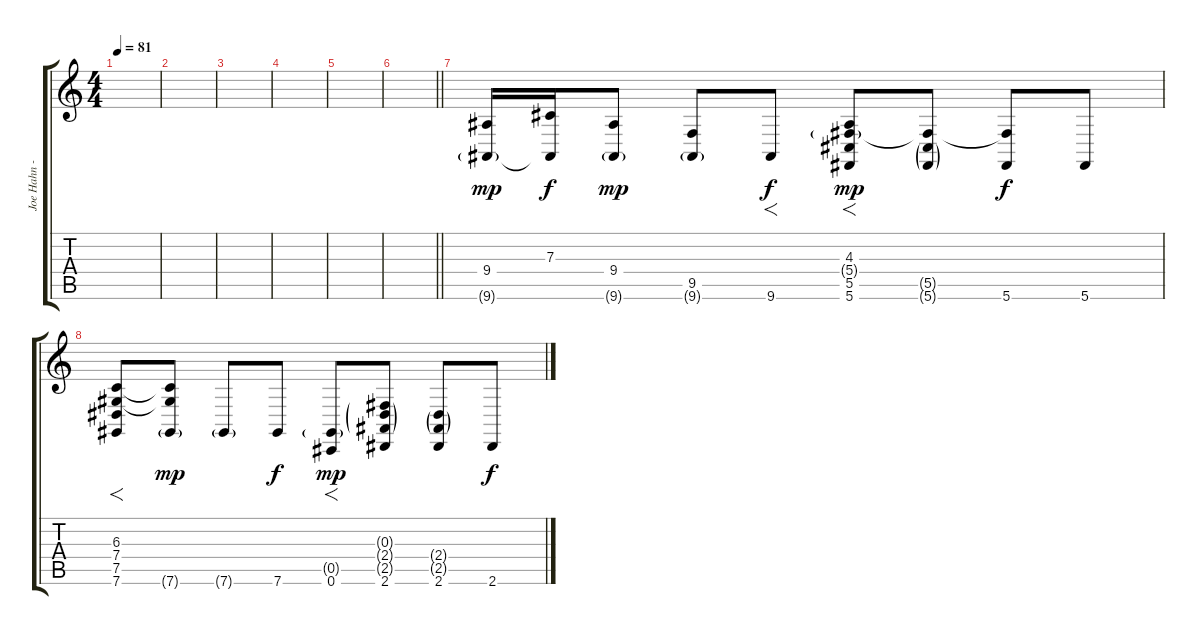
\track ("Joe Hahn - Sampler 3" "Joe Hahn -") {instrument lead5charang}
\staff {score tabs}
\tuning (Eb4 Bb3 Gb3 Db3 Ab2 Db2) {hide}
\ts (4 4)
\tempo 81
\clef g2
\ks c
|
|
|
|
|
\barLineRight lightlight
|
(9.4 9.6{g}).16{dy mp} (7.3 9.6{t}).16{dy f} (9.4 9.6{g}).8{dy mp} (9.5 9.6{g}).8 9.6.8{f dy f} (4.3 5.4{g} 5.5 5.6).8{f dy mp} (5.4{t} 5.5{g} 5.6{g}).8 (5.4{t} 5.6).8{dy f} 5.6.8 |
(6.3 7.4 7.5 7.6).8{f} (6.3{t} 7.4{t} 7.6{g}).8{dy mp} 7.6{g}.8 7.6.8{dy f} (0.5{g} 0.6).8{f dy mp} (0.3{g} 2.4{g} 2.5{g} 2.6).8 (2.4{g} 2.5{g} 2.6).8 2.6.8{dy f}
